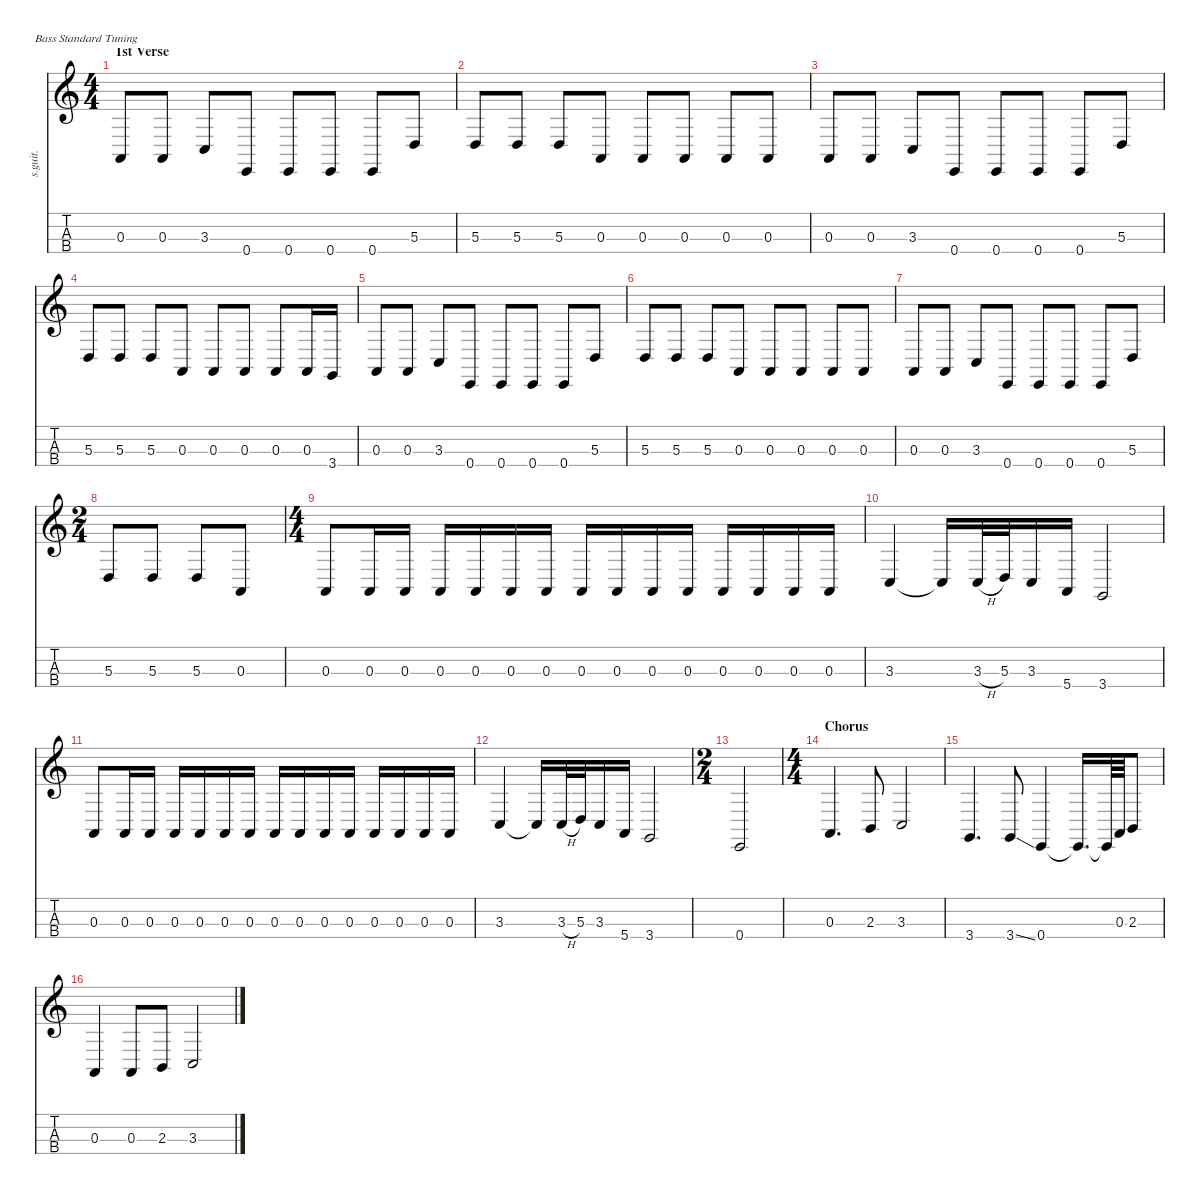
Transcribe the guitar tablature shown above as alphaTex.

\defaultSystemsLayout 4
\hideDynamics
\bracketExtendMode nobrackets
\track ("Jason Newsted" "s.guit.") {instrument electricbasspick}
\staff {score tabs}
\tuning (G2 D2 A1 E1)
\ts (4 4)
\section ("" "1st Verse")
\tempo (69 hide)
\clef g2
\ks c
0.3.8{lyrics (0 "") lyrics (1 "") lyrics (2 "") lyrics (3 "") lyrics (4 "") dy fff} 0.3.8{lyrics (0 "") lyrics (1 "") lyrics (2 "") lyrics (3 "") lyrics (4 "")} 3.3.8{lyrics (0 "") lyrics (1 "") lyrics (2 "") lyrics (3 "") lyrics (4 "")} 0.4.8{lyrics (0 "") lyrics (1 "") lyrics (2 "") lyrics (3 "") lyrics (4 "")} 0.4.8{lyrics (0 "") lyrics (1 "") lyrics (2 "") lyrics (3 "") lyrics (4 "")} 0.4.8{lyrics (0 "") lyrics (1 "") lyrics (2 "") lyrics (3 "") lyrics (4 "")} 0.4.8{lyrics (0 "") lyrics (1 "") lyrics (2 "") lyrics (3 "") lyrics (4 "")} 5.3.8{lyrics (0 "") lyrics (1 "") lyrics (2 "") lyrics (3 "") lyrics (4 "")} |
5.3.8{lyrics (0 "") lyrics (1 "") lyrics (2 "") lyrics (3 "") lyrics (4 "")} 5.3.8{lyrics (0 "") lyrics (1 "") lyrics (2 "") lyrics (3 "") lyrics (4 "")} 5.3.8{lyrics (0 "") lyrics (1 "") lyrics (2 "") lyrics (3 "") lyrics (4 "")} 0.3.8{lyrics (0 "") lyrics (1 "") lyrics (2 "") lyrics (3 "") lyrics (4 "")} 0.3.8{lyrics (0 "") lyrics (1 "") lyrics (2 "") lyrics (3 "") lyrics (4 "")} 0.3.8{lyrics (0 "") lyrics (1 "") lyrics (2 "") lyrics (3 "") lyrics (4 "")} 0.3.8{lyrics (0 "") lyrics (1 "") lyrics (2 "") lyrics (3 "") lyrics (4 "")} 0.3.8{lyrics (0 "") lyrics (1 "") lyrics (2 "") lyrics (3 "") lyrics (4 "")} |
0.3.8{lyrics (0 "") lyrics (1 "") lyrics (2 "") lyrics (3 "") lyrics (4 "")} 0.3.8{lyrics (0 "") lyrics (1 "") lyrics (2 "") lyrics (3 "") lyrics (4 "")} 3.3.8{lyrics (0 "") lyrics (1 "") lyrics (2 "") lyrics (3 "") lyrics (4 "")} 0.4.8{lyrics (0 "") lyrics (1 "") lyrics (2 "") lyrics (3 "") lyrics (4 "")} 0.4.8{lyrics (0 "") lyrics (1 "") lyrics (2 "") lyrics (3 "") lyrics (4 "")} 0.4.8{lyrics (0 "") lyrics (1 "") lyrics (2 "") lyrics (3 "") lyrics (4 "")} 0.4.8{lyrics (0 "") lyrics (1 "") lyrics (2 "") lyrics (3 "") lyrics (4 "")} 5.3.8{lyrics (0 "") lyrics (1 "") lyrics (2 "") lyrics (3 "") lyrics (4 "")} |
5.3.8{lyrics (0 "") lyrics (1 "") lyrics (2 "") lyrics (3 "") lyrics (4 "")} 5.3.8{lyrics (0 "") lyrics (1 "") lyrics (2 "") lyrics (3 "") lyrics (4 "")} 5.3.8{lyrics (0 "") lyrics (1 "") lyrics (2 "") lyrics (3 "") lyrics (4 "")} 0.3.8{lyrics (0 "") lyrics (1 "") lyrics (2 "") lyrics (3 "") lyrics (4 "")} 0.3.8{lyrics (0 "") lyrics (1 "") lyrics (2 "") lyrics (3 "") lyrics (4 "")} 0.3.8{lyrics (0 "") lyrics (1 "") lyrics (2 "") lyrics (3 "") lyrics (4 "")} 0.3.8{lyrics (0 "") lyrics (1 "") lyrics (2 "") lyrics (3 "") lyrics (4 "")} 0.3.16{lyrics (0 "") lyrics (1 "") lyrics (2 "") lyrics (3 "") lyrics (4 "")} 3.4.16{lyrics (0 "") lyrics (1 "") lyrics (2 "") lyrics (3 "") lyrics (4 "")} |
0.3.8{lyrics (0 "") lyrics (1 "") lyrics (2 "") lyrics (3 "") lyrics (4 "")} 0.3.8{lyrics (0 "") lyrics (1 "") lyrics (2 "") lyrics (3 "") lyrics (4 "")} 3.3.8{lyrics (0 "") lyrics (1 "") lyrics (2 "") lyrics (3 "") lyrics (4 "")} 0.4.8{lyrics (0 "") lyrics (1 "") lyrics (2 "") lyrics (3 "") lyrics (4 "")} 0.4.8{lyrics (0 "") lyrics (1 "") lyrics (2 "") lyrics (3 "") lyrics (4 "")} 0.4.8{lyrics (0 "") lyrics (1 "") lyrics (2 "") lyrics (3 "") lyrics (4 "")} 0.4.8{lyrics (0 "") lyrics (1 "") lyrics (2 "") lyrics (3 "") lyrics (4 "")} 5.3.8{lyrics (0 "") lyrics (1 "") lyrics (2 "") lyrics (3 "") lyrics (4 "")} |
5.3.8{lyrics (0 "") lyrics (1 "") lyrics (2 "") lyrics (3 "") lyrics (4 "")} 5.3.8{lyrics (0 "") lyrics (1 "") lyrics (2 "") lyrics (3 "") lyrics (4 "")} 5.3.8{lyrics (0 "") lyrics (1 "") lyrics (2 "") lyrics (3 "") lyrics (4 "")} 0.3.8{lyrics (0 "") lyrics (1 "") lyrics (2 "") lyrics (3 "") lyrics (4 "")} 0.3.8{lyrics (0 "") lyrics (1 "") lyrics (2 "") lyrics (3 "") lyrics (4 "")} 0.3.8{lyrics (0 "") lyrics (1 "") lyrics (2 "") lyrics (3 "") lyrics (4 "")} 0.3.8{lyrics (0 "") lyrics (1 "") lyrics (2 "") lyrics (3 "") lyrics (4 "")} 0.3.8{lyrics (0 "") lyrics (1 "") lyrics (2 "") lyrics (3 "") lyrics (4 "")} |
0.3.8{lyrics (0 "") lyrics (1 "") lyrics (2 "") lyrics (3 "") lyrics (4 "")} 0.3.8{lyrics (0 "") lyrics (1 "") lyrics (2 "") lyrics (3 "") lyrics (4 "")} 3.3.8{lyrics (0 "") lyrics (1 "") lyrics (2 "") lyrics (3 "") lyrics (4 "")} 0.4.8{lyrics (0 "") lyrics (1 "") lyrics (2 "") lyrics (3 "") lyrics (4 "")} 0.4.8{lyrics (0 "") lyrics (1 "") lyrics (2 "") lyrics (3 "") lyrics (4 "")} 0.4.8{lyrics (0 "") lyrics (1 "") lyrics (2 "") lyrics (3 "") lyrics (4 "")} 0.4.8{lyrics (0 "") lyrics (1 "") lyrics (2 "") lyrics (3 "") lyrics (4 "")} 5.3.8{lyrics (0 "") lyrics (1 "") lyrics (2 "") lyrics (3 "") lyrics (4 "")} |
\ts (2 4)
\beaming (8 2 2 2 2)
5.3.8{lyrics (0 "") lyrics (1 "") lyrics (2 "") lyrics (3 "") lyrics (4 "")} 5.3.8{lyrics (0 "") lyrics (1 "") lyrics (2 "") lyrics (3 "") lyrics (4 "")} 5.3.8{lyrics (0 "") lyrics (1 "") lyrics (2 "") lyrics (3 "") lyrics (4 "")} 0.3.8{lyrics (0 "") lyrics (1 "") lyrics (2 "") lyrics (3 "") lyrics (4 "")} |
\ts (4 4)
\beaming (8 2 2 2 2)
0.3.8{lyrics (0 "") lyrics (1 "") lyrics (2 "") lyrics (3 "") lyrics (4 "")} 0.3.16{lyrics (0 "") lyrics (1 "") lyrics (2 "") lyrics (3 "") lyrics (4 "")} 0.3.16{lyrics (0 "") lyrics (1 "") lyrics (2 "") lyrics (3 "") lyrics (4 "")} 0.3.16{lyrics (0 "") lyrics (1 "") lyrics (2 "") lyrics (3 "") lyrics (4 "")} 0.3.16{lyrics (0 "") lyrics (1 "") lyrics (2 "") lyrics (3 "") lyrics (4 "")} 0.3.16{lyrics (0 "") lyrics (1 "") lyrics (2 "") lyrics (3 "") lyrics (4 "")} 0.3.16{lyrics (0 "") lyrics (1 "") lyrics (2 "") lyrics (3 "") lyrics (4 "")} 0.3.16{lyrics (0 "") lyrics (1 "") lyrics (2 "") lyrics (3 "") lyrics (4 "")} 0.3.16{lyrics (0 "") lyrics (1 "") lyrics (2 "") lyrics (3 "") lyrics (4 "")} 0.3.16{lyrics (0 "") lyrics (1 "") lyrics (2 "") lyrics (3 "") lyrics (4 "")} 0.3.16{lyrics (0 "") lyrics (1 "") lyrics (2 "") lyrics (3 "") lyrics (4 "")} 0.3.16{lyrics (0 "") lyrics (1 "") lyrics (2 "") lyrics (3 "") lyrics (4 "")} 0.3.16{lyrics (0 "") lyrics (1 "") lyrics (2 "") lyrics (3 "") lyrics (4 "")} 0.3.16{lyrics (0 "") lyrics (1 "") lyrics (2 "") lyrics (3 "") lyrics (4 "")} 0.3.16{lyrics (0 "") lyrics (1 "") lyrics (2 "") lyrics (3 "") lyrics (4 "")} |
3.3.4{lyrics (0 "") lyrics (1 "") lyrics (2 "") lyrics (3 "") lyrics (4 "")} 3.3{t}.16{lyrics (0 "") lyrics (1 "") lyrics (2 "") lyrics (3 "") lyrics (4 "")} 3.3{h}.32{lyrics (0 "") lyrics (1 "") lyrics (2 "") lyrics (3 "") lyrics (4 "")} 5.3.32{lyrics (0 "") lyrics (1 "") lyrics (2 "") lyrics (3 "") lyrics (4 "")} 3.3.16{lyrics (0 "") lyrics (1 "") lyrics (2 "") lyrics (3 "") lyrics (4 "")} 5.4.16{lyrics (0 "") lyrics (1 "") lyrics (2 "") lyrics (3 "") lyrics (4 "")} 3.4.2{lyrics (0 "") lyrics (1 "") lyrics (2 "") lyrics (3 "") lyrics (4 "")} |
0.3.8{lyrics (0 "") lyrics (1 "") lyrics (2 "") lyrics (3 "") lyrics (4 "")} 0.3.16{lyrics (0 "") lyrics (1 "") lyrics (2 "") lyrics (3 "") lyrics (4 "")} 0.3.16{lyrics (0 "") lyrics (1 "") lyrics (2 "") lyrics (3 "") lyrics (4 "")} 0.3.16{lyrics (0 "") lyrics (1 "") lyrics (2 "") lyrics (3 "") lyrics (4 "")} 0.3.16{lyrics (0 "") lyrics (1 "") lyrics (2 "") lyrics (3 "") lyrics (4 "")} 0.3.16{lyrics (0 "") lyrics (1 "") lyrics (2 "") lyrics (3 "") lyrics (4 "")} 0.3.16{lyrics (0 "") lyrics (1 "") lyrics (2 "") lyrics (3 "") lyrics (4 "")} 0.3.16{lyrics (0 "") lyrics (1 "") lyrics (2 "") lyrics (3 "") lyrics (4 "")} 0.3.16{lyrics (0 "") lyrics (1 "") lyrics (2 "") lyrics (3 "") lyrics (4 "")} 0.3.16{lyrics (0 "") lyrics (1 "") lyrics (2 "") lyrics (3 "") lyrics (4 "")} 0.3.16{lyrics (0 "") lyrics (1 "") lyrics (2 "") lyrics (3 "") lyrics (4 "")} 0.3.16{lyrics (0 "") lyrics (1 "") lyrics (2 "") lyrics (3 "") lyrics (4 "")} 0.3.16{lyrics (0 "") lyrics (1 "") lyrics (2 "") lyrics (3 "") lyrics (4 "")} 0.3.16{lyrics (0 "") lyrics (1 "") lyrics (2 "") lyrics (3 "") lyrics (4 "")} 0.3.16{lyrics (0 "") lyrics (1 "") lyrics (2 "") lyrics (3 "") lyrics (4 "")} |
3.3.4{lyrics (0 "") lyrics (1 "") lyrics (2 "") lyrics (3 "") lyrics (4 "")} 3.3{t}.16{lyrics (0 "") lyrics (1 "") lyrics (2 "") lyrics (3 "") lyrics (4 "")} 3.3{h}.32{lyrics (0 "") lyrics (1 "") lyrics (2 "") lyrics (3 "") lyrics (4 "")} 5.3.32{lyrics (0 "") lyrics (1 "") lyrics (2 "") lyrics (3 "") lyrics (4 "")} 3.3.16{lyrics (0 "") lyrics (1 "") lyrics (2 "") lyrics (3 "") lyrics (4 "")} 5.4.16{lyrics (0 "") lyrics (1 "") lyrics (2 "") lyrics (3 "") lyrics (4 "")} 3.4.2{lyrics (0 "") lyrics (1 "") lyrics (2 "") lyrics (3 "") lyrics (4 "")} |
\ts (2 4)
\beaming (8 2 2 2 2)
0.4.2{lyrics (0 "") lyrics (1 "") lyrics (2 "") lyrics (3 "") lyrics (4 "")} |
\ts (4 4)
\beaming (8 2 2 2 2)
\section ("" "Chorus")
0.3.4{d lyrics (0 "") lyrics (1 "") lyrics (2 "") lyrics (3 "") lyrics (4 "")} 2.3.8{lyrics (0 "") lyrics (1 "") lyrics (2 "") lyrics (3 "") lyrics (4 "")} 3.3.2{lyrics (0 "") lyrics (1 "") lyrics (2 "") lyrics (3 "") lyrics (4 "")} |
3.4.4{d lyrics (0 "") lyrics (1 "") lyrics (2 "") lyrics (3 "") lyrics (4 "")} 3.4{ss}.8{lyrics (0 "") lyrics (1 "") lyrics (2 "") lyrics (3 "") lyrics (4 "")} 0.4.4{lyrics (0 "") lyrics (1 "") lyrics (2 "") lyrics (3 "") lyrics (4 "")} 0.4{t}.16{d lyrics (0 "") lyrics (1 "") lyrics (2 "") lyrics (3 "") lyrics (4 "")} 0.4{t}.64{lyrics (0 "") lyrics (1 "") lyrics (2 "") lyrics (3 "") lyrics (4 "")} 0.3.64{lyrics (0 "") lyrics (1 "") lyrics (2 "") lyrics (3 "") lyrics (4 "")} 2.3.8{lyrics (0 "") lyrics (1 "") lyrics (2 "") lyrics (3 "") lyrics (4 "")} |
0.3.4{lyrics (0 "") lyrics (1 "") lyrics (2 "") lyrics (3 "") lyrics (4 "")} 0.3.8{lyrics (0 "") lyrics (1 "") lyrics (2 "") lyrics (3 "") lyrics (4 "")} 2.3.8{lyrics (0 "") lyrics (1 "") lyrics (2 "") lyrics (3 "") lyrics (4 "")} 3.3.2{lyrics (0 "") lyrics (1 "") lyrics (2 "") lyrics (3 "") lyrics (4 "")}
